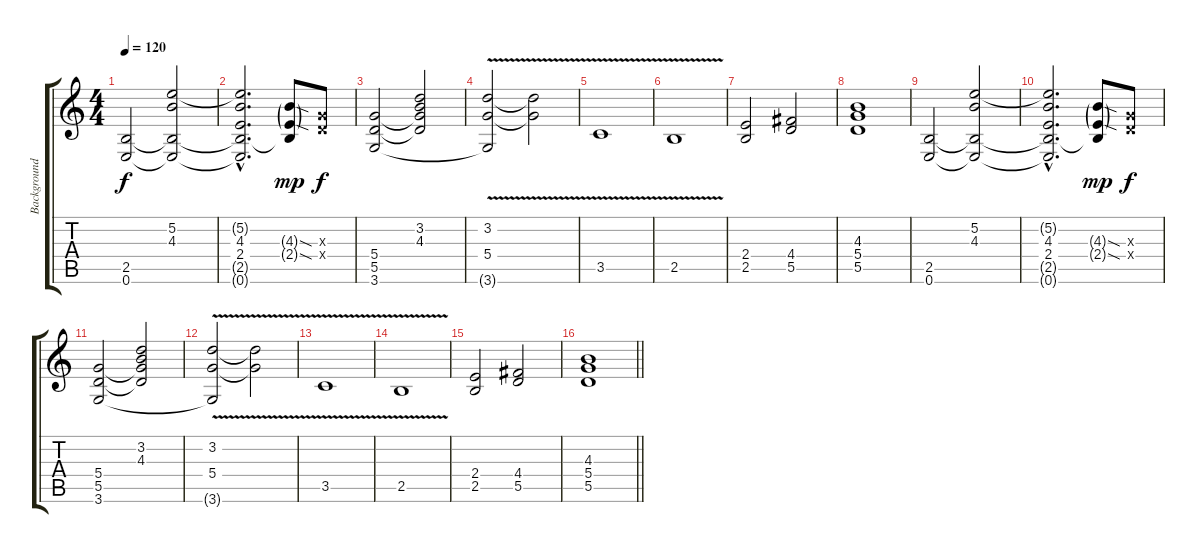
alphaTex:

\track ("Background Guitar" "Background") {instrument overdrivenguitar}
\staff {score tabs}
\tuning (E4 B3 G3 D3 A2 E2) {hide}
\ts (4 4)
\section ("" "")
\tempo 120
\clef g2
\ks c
(2.5 0.6).2{dy f volume 10} (5.2 4.3 2.5{t} 0.6{t}).2 |
(5.2{hac t} 4.3{hac} 2.4{hac} 2.5{hac t} 0.6{hac t}).2{d} (4.3{sod g} 2.4{sod g} 2.5{t}).8{dy mp} (0.3{x} 0.4{x}).8{dy f} |
(5.4 5.5 3.6).2 (3.2 4.3 5.4{t} 5.5{t}).2 |
(3.2{v} 5.4{v} 3.6{t}).2 (3.2{t} 5.4{t}).2 |
3.5{v}.1 |
2.5{v}.1 |
(2.4 2.5).2 (4.4 5.5).2 |
(4.3 5.4 5.5).1 |
(2.5 0.6).2 (5.2 4.3 2.5{t} 0.6{t}).2 |
(5.2{hac t} 4.3{hac} 2.4{hac} 2.5{hac t} 0.6{hac t}).2{d} (4.3{sod g} 2.4{sod g} 2.5{t}).8{dy mp} (0.3{x} 0.4{x}).8{dy f} |
(5.4 5.5 3.6).2 (3.2 4.3 5.4{t} 5.5{t}).2 |
(3.2{v} 5.4{v} 3.6{t}).2 (3.2{t} 5.4{t}).2 |
3.5{v}.1 |
2.5{v}.1 |
(2.4 2.5).2 (4.4 5.5).2 |
\barLineRight lightlight
(4.3 5.4 5.5).1
